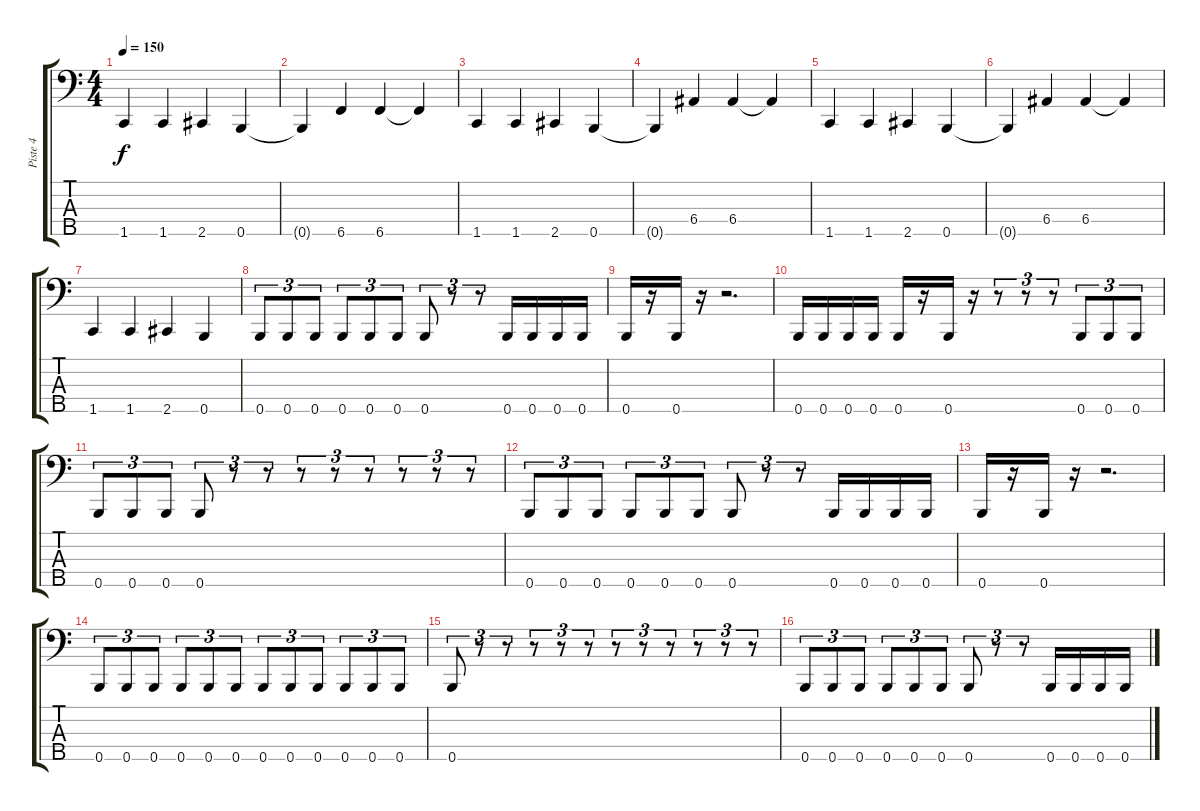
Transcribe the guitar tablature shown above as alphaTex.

\track ("Piste 4" "Piste 4") {instrument electricbassfinger}
\staff {score tabs}
\tuning (G2 D2 A1 E1 B0) {hide}
\ts (4 4)
\tempo 150
\clef f4
\ks c
1.5.4{dy f} 1.5.4 2.5.4 0.5.4 |
0.5{t}.4 6.5.4 6.5.4 6.5{t}.4 |
1.5.4 1.5.4 2.5.4 0.5.4 |
0.5{t}.4 6.4.4 6.4.4 6.4{t}.4 |
1.5.4 1.5.4 2.5.4 0.5.4 |
0.5{t}.4 6.4.4 6.4.4 6.4{t}.4 |
1.5.4 1.5.4 2.5.4 0.5.4 |
0.5.8{tu (3 2)} 0.5.8{tu (3 2)} 0.5.8{tu (3 2)} 0.5.8{tu (3 2)} 0.5.8{tu (3 2)} 0.5.8{tu (3 2)} 0.5.8{tu (3 2)} r.8{tu (3 2)} r.8{tu (3 2)} 0.5.16 0.5.16 0.5.16 0.5.16 |
0.5.16 r.16 0.5.16 r.16 r.2{d} |
0.5.16 0.5.16 0.5.16 0.5.16 0.5.16 r.16 0.5.16 r.16 r.8{tu (3 2)} r.8{tu (3 2)} r.8{tu (3 2)} 0.5.8{tu (3 2)} 0.5.8{tu (3 2)} 0.5.8{tu (3 2)} |
0.5.8{tu (3 2)} 0.5.8{tu (3 2)} 0.5.8{tu (3 2)} 0.5.8{tu (3 2)} r.8{tu (3 2)} r.8{tu (3 2)} r.8{tu (3 2)} r.8{tu (3 2)} r.8{tu (3 2)} r.8{tu (3 2)} r.8{tu (3 2)} r.8{tu (3 2)} |
0.5.8{tu (3 2)} 0.5.8{tu (3 2)} 0.5.8{tu (3 2)} 0.5.8{tu (3 2)} 0.5.8{tu (3 2)} 0.5.8{tu (3 2)} 0.5.8{tu (3 2)} r.8{tu (3 2)} r.8{tu (3 2)} 0.5.16 0.5.16 0.5.16 0.5.16 |
0.5.16 r.16 0.5.16 r.16 r.2{d} |
0.5.8{tu (3 2)} 0.5.8{tu (3 2)} 0.5.8{tu (3 2)} 0.5.8{tu (3 2)} 0.5.8{tu (3 2)} 0.5.8{tu (3 2)} 0.5.8{tu (3 2)} 0.5.8{tu (3 2)} 0.5.8{tu (3 2)} 0.5.8{tu (3 2)} 0.5.8{tu (3 2)} 0.5.8{tu (3 2)} |
0.5.8{tu (3 2)} r.8{tu (3 2)} r.8{tu (3 2)} r.8{tu (3 2)} r.8{tu (3 2)} r.8{tu (3 2)} r.8{tu (3 2)} r.8{tu (3 2)} r.8{tu (3 2)} r.8{tu (3 2)} r.8{tu (3 2)} r.8{tu (3 2)} |
0.5.8{tu (3 2)} 0.5.8{tu (3 2)} 0.5.8{tu (3 2)} 0.5.8{tu (3 2)} 0.5.8{tu (3 2)} 0.5.8{tu (3 2)} 0.5.8{tu (3 2)} r.8{tu (3 2)} r.8{tu (3 2)} 0.5.16 0.5.16 0.5.16 0.5.16
